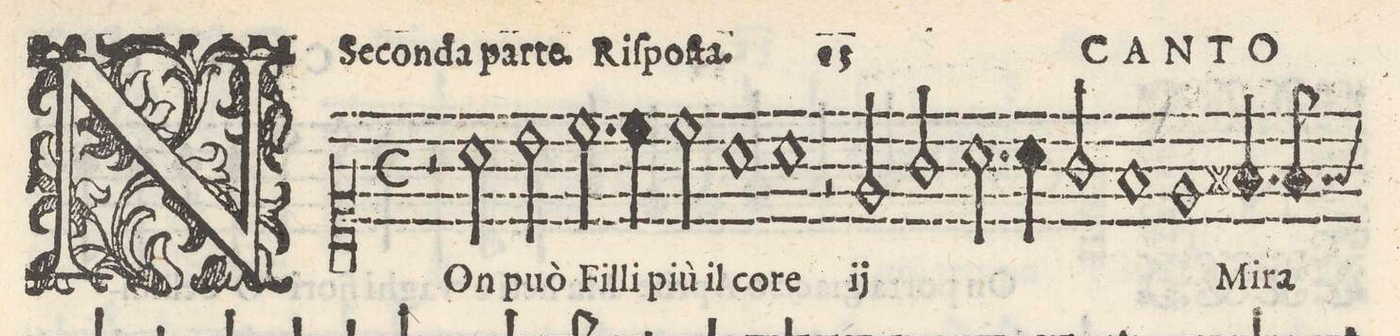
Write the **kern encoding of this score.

**kern	**text
*I"Canto	*
*clefC1	*
*k[]	*
*M2/1	*
2r	.
2a\	Non
2b\	puo
2.cc\	Fil-
=2-	=2-
4cc\	-li
2cc\	piu il
1a	co-
=3-	=3-
1a	-re
2r	.
2e/	/Non
=4-	=4-
2g/	puo
2.a\	Fil-
4a\	-li
2g/	pi il
=5-	=5-
1f	co-
1e	-re/
=6-	=6-
4.f#X/	Mi-
8f#/	-ra
*-	*-
